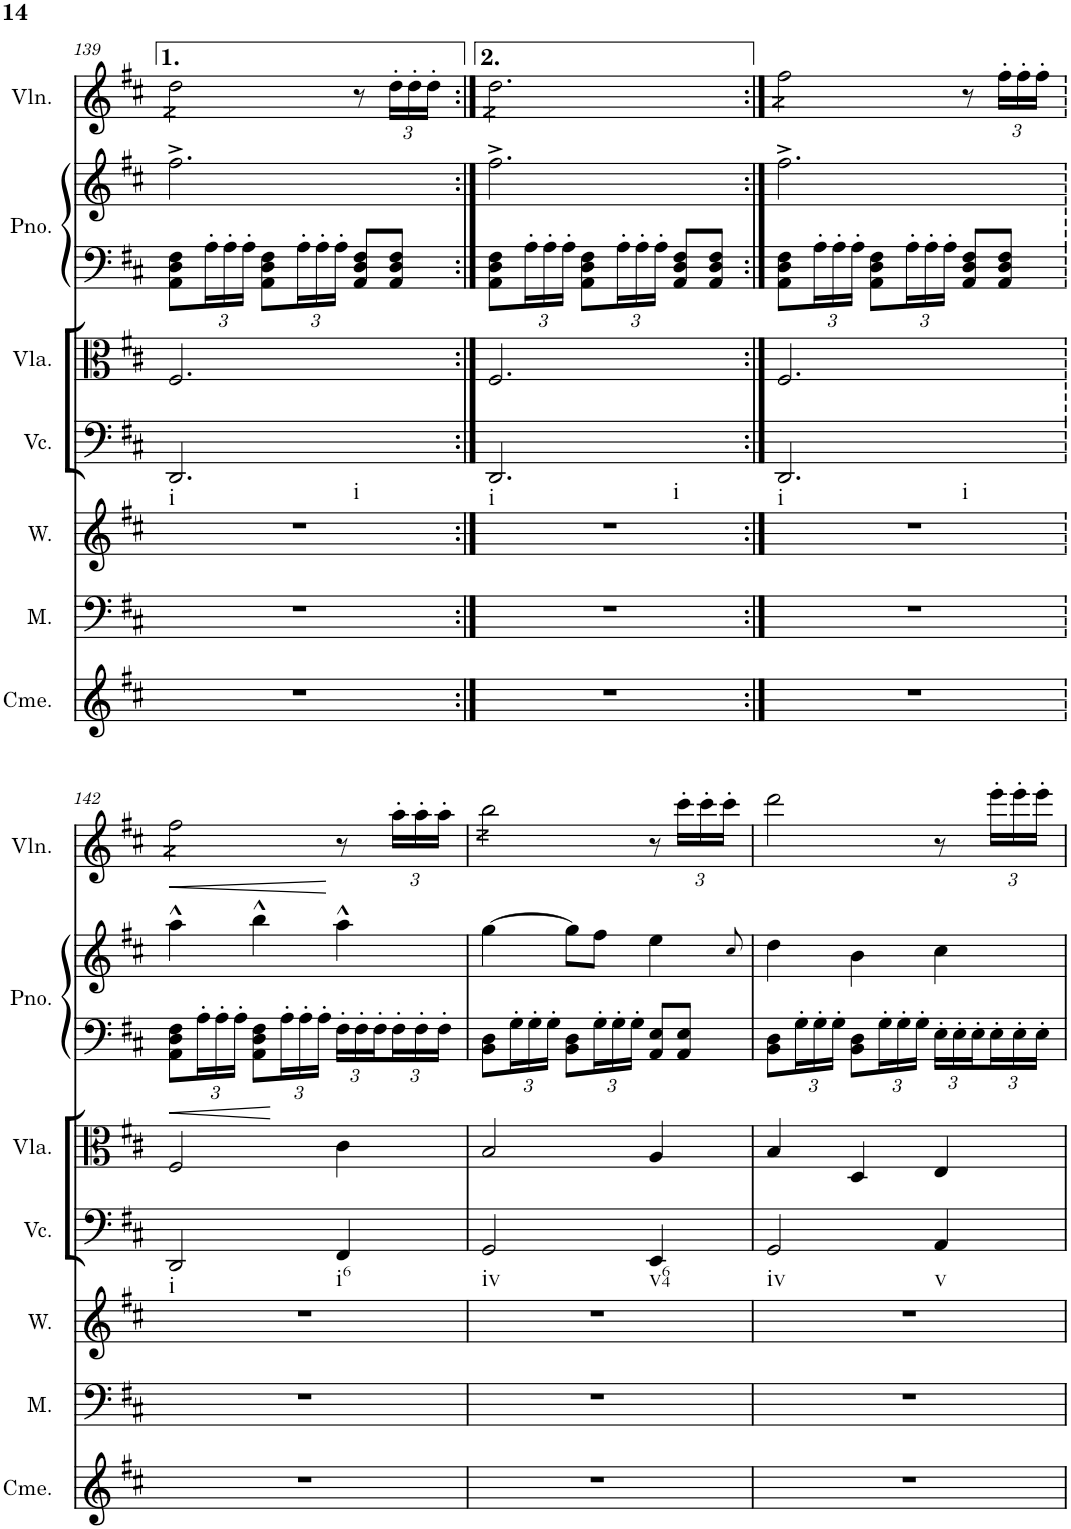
**kern	**kern	**kern	**kern	**kern	**kern	**kern	**kern	**dynam
*part7	*part6	*part5	*part4	*part3	*part2	*part2	*part1	*part1
*staff8	*staff7	*staff6	*staff5	*staff4	*staff3	*staff2	*staff1	*staff1
*I"Chimes	*I"Men	*I"Women	*I"Violoncello	*I"Viola	*I"Grand Piano	*	*I"Violin	*
*I'Cme.	*I'M.	*I'W.	*I'Vc.	*I'Vla.	*I'Pno.	*	*I'Vln.	*
!!LO:PB:g=z
*clefG2	*clefF4	*clefG2	*clefF4	*clefC3	*clefF4	*clefG2	*clefG2	*
*k[f#c#]	*k[f#c#]	*k[f#c#]	*k[f#c#]	*k[f#c#]	*k[f#c#]	*k[f#c#]	*k[f#c#]	*
*M3/4	*M3/4	*M3/4	*M3/4	*M3/4	*M3/4	*M3/4	*M3/4	*
=139	=139	=139	=139	=139	=139	=139	=139	=139
!	!	!	!LO:TX:b:t=i	!	!	!	!	!
!	!	!	!LO:TX:b:t=i	!	!	!	!	!
2.r	2.r	2.r	2.DD/	2.F#/	8AA\ 8D\ 8F#\L	2.ff#^\	2dd@4@\	.
*	*	*	*	*	*Xbrackettup	*	*	*
.	.	.	.	.	24A'\L	.	.	.
.	.	.	.	.	24A'\	.	.	.
.	.	.	.	.	24A'\JJ	.	.	.
.	.	.	.	.	8AA\ 8D\ 8F#\L	.	.	.
.	.	.	.	.	24A'\L	.	.	.
.	.	.	.	.	24A'\	.	.	.
.	.	.	.	.	24A'\JJ	.	.	.
.	.	.	.	.	8AA/ 8D/ 8F#/L	.	8r	.
*	*	*	*	*	*	*	*Xbrackettup	*
.	.	.	.	.	8AA/ 8D/ 8F#/J	.	24dd'\LL	.
.	.	.	.	.	.	.	24dd'\	.
.	.	.	.	.	.	.	24dd'\JJ	.
=140:|!	=140:|!	=140:|!	=140:|!	=140:|!	=140:|!	=140:|!	=140:|!	=140:|!
!	!	!	!LO:TX:b:t=i	!	!	!	!	!
!	!	!	!LO:TX:b:t=i	!	!	!	!	!
2.r	2.r	2.r	2.DD/	2.F#/	8AA\ 8D\ 8F#\L	2.ff#^\	2.dd@4@\	.
.	.	.	.	.	24A'\L	.	.	.
.	.	.	.	.	24A'\	.	.	.
.	.	.	.	.	24A'\JJ	.	.	.
.	.	.	.	.	8AA\ 8D\ 8F#\L	.	.	.
.	.	.	.	.	24A'\L	.	.	.
.	.	.	.	.	24A'\	.	.	.
.	.	.	.	.	24A'\JJ	.	.	.
.	.	.	.	.	8AA/ 8D/ 8F#/L	.	.	.
.	.	.	.	.	8AA/ 8D/ 8F#/J	.	.	.
=141:|!	=141:|!	=141:|!	=141:|!	=141:|!	=141:|!	=141:|!	=141:|!	=141:|!
!	!	!	!LO:TX:b:t=i	!	!	!	!	!
!	!	!	!LO:TX:b:t=i	!	!	!	!	!
2.r	2.r	2.r	2.DD/	2.F#/	8AA\ 8D\ 8F#\L	2.ff#^\	2ff#@4@\	.
.	.	.	.	.	24A'\L	.	.	.
.	.	.	.	.	24A'\	.	.	.
.	.	.	.	.	24A'\JJ	.	.	.
.	.	.	.	.	8AA\ 8D\ 8F#\L	.	.	.
.	.	.	.	.	24A'\L	.	.	.
.	.	.	.	.	24A'\	.	.	.
.	.	.	.	.	24A'\JJ	.	.	.
.	.	.	.	.	8AA/ 8D/ 8F#/L	.	8r	.
.	.	.	.	.	8AA/ 8D/ 8F#/J	.	24ff#'\LL	.
.	.	.	.	.	.	.	24ff#'\	.
.	.	.	.	.	.	.	24ff#'\JJ	.
!!LO:LB:g=z
=142	=142	=142	=142	=142	=142	=142	=142	=142
!	!	!	!LO:TX:b:t=i	!	!	!	!	!
!	!	!	!	!	!	!	!	!LO:HP:b
2.r	2.r	2.r	2DD/	2F#/	8AA\ 8D\ 8F#\L	4aa^^\	2ff#@4@\	<
.	.	.	.	.	24A'\L	.	.	.
.	.	.	.	.	24A'\	.	.	.
.	.	.	.	.	24A'\JJ	.	.	.
.	.	.	.	.	8AA\ 8D\ 8F#\L	4bb^^\	.	.
.	.	.	.	.	24A'\L	.	.	.
.	.	.	.	.	24A'\	.	.	.
.	.	.	.	.	24A'\JJ	.	.	.
!	!	!	!LO:TX:b:t=i6	!	!	!	!	!
.	.	.	4FF#/	4c#\	24F#'\LL	4aa^^\	8r	[
.	.	.	.	.	24F#'\	.	.	.
.	.	.	.	.	24F#'\	.	.	.
.	.	.	.	.	24F#'\	.	24aa'\LL	.
.	.	.	.	.	24F#'\	.	24aa'\	.
.	.	.	.	.	24F#'\JJ	.	24aa'\JJ	.
=143	=143	=143	=143	=143	=143	=143	=143	=143
!	!	!	!LO:TX:b:t=iv	!	!	!	!	!
2.r	2.r	2.r	2GG/	2B/	8BB\ 8D\L	[4gg\	2bb@4@\	.
.	.	.	.	.	24G'\L	.	.	.
.	.	.	.	.	24G'\	.	.	.
.	.	.	.	.	24G'\JJ	.	.	.
.	.	.	.	.	8BB\ 8D\L	8gg\L]	.	.
.	.	.	.	.	24G'\L	8ff#\J	.	.
.	.	.	.	.	24G'\	.	.	.
.	.	.	.	.	24G'\JJ	.	.	.
!	!	!	!LO:TX:b:t=v64	!	!	!	!	!
.	.	.	4EE/	4A/	8AA/ 8E/L	4ee\	8r	.
.	.	.	.	.	8AA/ 8E/J	.	24ccc#'\LL	.
.	.	.	.	.	.	.	24ccc#'\	.
.	.	.	.	.	.	.	24ccc#'\JJ	.
.	.	.	.	.	.	8qcc#/	.	.
=144	=144	=144	=144	=144	=144	=144	=144	=144
!	!	!	!LO:TX:b:t=iv	!	!	!	!	!
2.r	2.r	2.r	2GG/	4B/	8BB\ 8D\L	4dd\	2ddd\	.
.	.	.	.	.	24G'\L	.	.	.
.	.	.	.	.	24G'\	.	.	.
.	.	.	.	.	24G'\JJ	.	.	.
.	.	.	.	4D/	8BB\ 8D\L	4b\	.	.
.	.	.	.	.	24G'\L	.	.	.
.	.	.	.	.	24G'\	.	.	.
.	.	.	.	.	24G'\JJ	.	.	.
!	!	!	!LO:TX:b:t=v	!	!	!	!	!
.	.	.	4AA/	4E/	24E'\LL	4cc#\	8r	.
.	.	.	.	.	24E'\	.	.	.
.	.	.	.	.	24E'\	.	.	.
.	.	.	.	.	24E'\	.	24eee'\LL	.
.	.	.	.	.	24E'\	.	24eee'\	.
.	.	.	.	.	24E'\JJ	.	24eee'\JJ	.
=	=	=	=	=	=	=	=	=
*-	*-	*-	*-	*-	*-	*-	*-	*-
